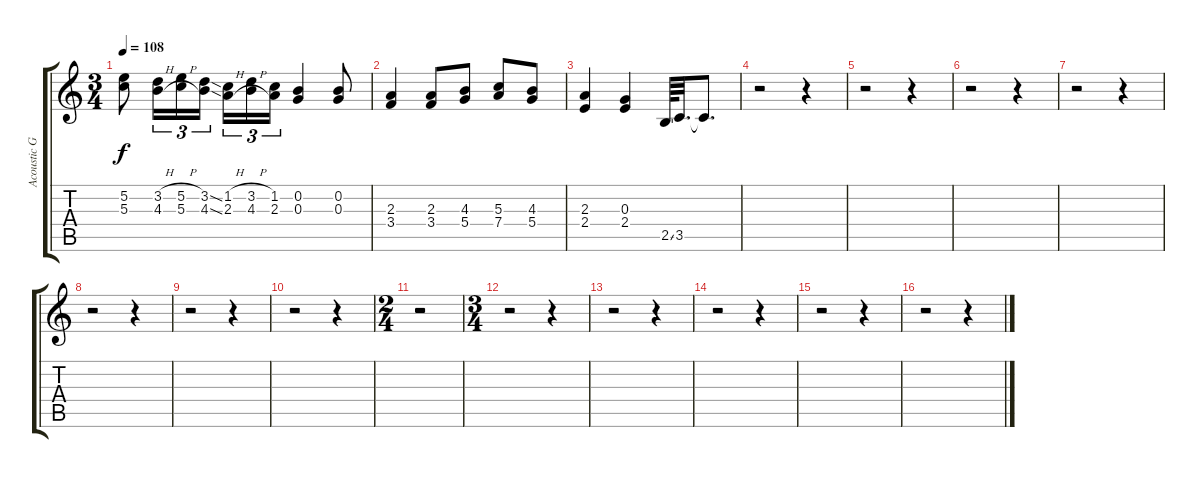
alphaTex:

\track ("Acoustic Guitar (Riff A1)" "Acoustic G") {instrument acousticguitarsteel}
\staff {score tabs}
\tuning (E4 B3 G3 D3 A2 E2) {hide}
\ts (3 4)
\tempo 108
\clef g2
\ks c
(5.2 5.3).8{dy f} (3.2{h} 4.3{h}).16{tu (3 2)} (5.2{h} 5.3{h}).16{tu (3 2)} (3.2{ss} 4.3{ss}).16{tu (3 2)} (1.2{h} 2.3{h}).16{tu (3 2)} (3.2{h} 4.3{h}).16{tu (3 2)} (1.2 2.3).16{tu (3 2)} (0.2 0.3).4 (0.2 0.3).8 |
(2.3 3.4).4 (2.3 3.4).8 (4.3 5.4).8 (5.3 7.4).8 (4.3 5.4).8 |
(2.3 2.4).4 (0.3 2.4).4 2.5{ss}.64 3.5.32{d} 3.5{t}.8{d} |
r.2 r.4 |
r.2 r.4 |
r.2 r.4 |
r.2 r.4 |
r.2 r.4 |
r.2 r.4 |
r.2 r.4 |
\ts (2 4)
r.2 |
\ts (3 4)
r.2 r.4 |
r.2 r.4 |
r.2 r.4 |
r.2 r.4 |
r.2 r.4
